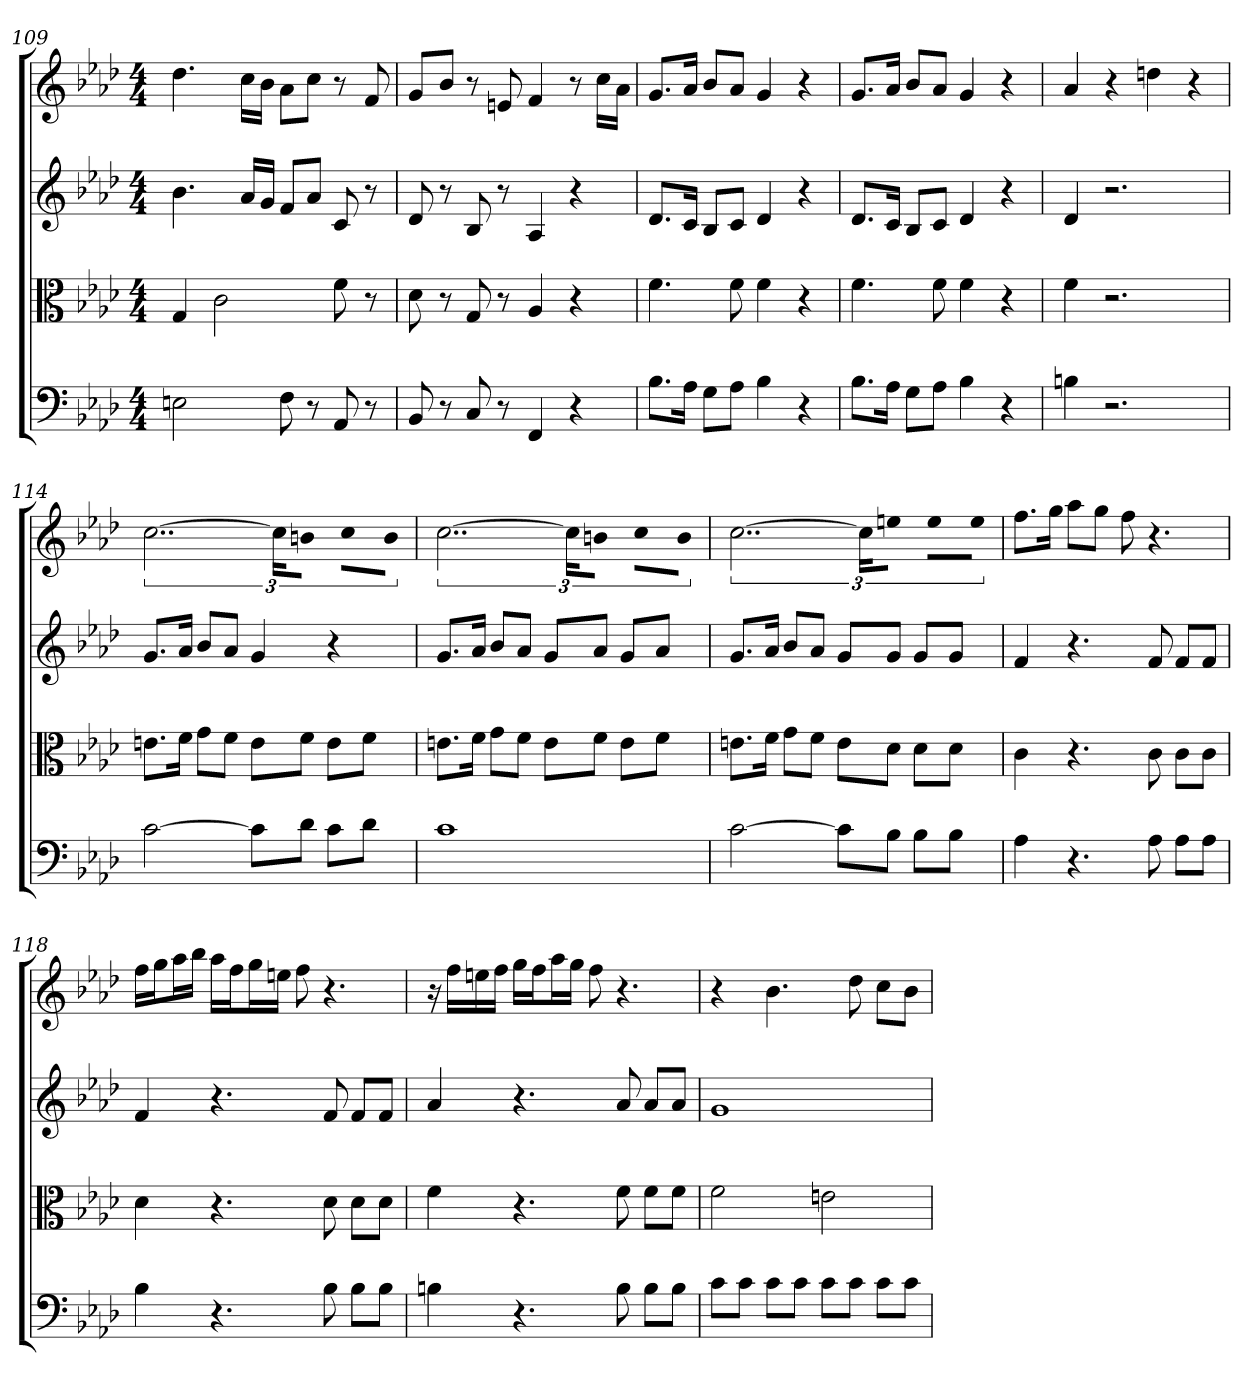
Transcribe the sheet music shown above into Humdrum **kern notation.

**kern	**kern	**kern	**kern
*part4	*part3	*part2	*part1
*staff4	*staff3	*staff2	*staff1
*clefF4	*clefC3	*clefG2	*clefG2
*k[b-e-a-d-]	*k[b-e-a-d-]	*k[b-e-a-d-]	*k[b-e-a-d-]
*f:	*f:	*f:	*f:
*M4/4	*M4/4	*M4/4	*M4/4
=109	=109	=109	=109
2En	4G	4.b-	4.dd-
.	2c	.	.
.	.	16a-/LL	16cc\LL
.	.	16g/JJ	16b-\JJ
8F	.	8f/L	8a-\L
8r	.	8a-/J	8cc\J
8AA-	8f	8c	8r
8r	8r	8r	8f
=110	=110	=110	=110
8BB-	8d-	8d-	8g/L
8r	8r	8r	8b-/J
8C	8G	8B-	8r
8r	8r	8r	8en
4FF	4A-	4A-	4f
4r	4r	4r	8r
.	.	.	16cc\LL
.	.	.	16a-\JJ
=111	=111	=111	=111
8.B-\L	4.f	8.d-/L	8.g/L
16A-\Jk	.	16c/Jk	16a-/Jk
8G\L	.	8B-/L	8b-/L
8A-\J	8f	8c/J	8a-/J
4B-	4f	4d-	4g
4r	4r	4r	4r
=112	=112	=112	=112
8.B-\L	4.f	8.d-/L	8.g/L
16A-\Jk	.	16c/Jk	16a-/Jk
8G\L	.	8B-/L	8b-/L
8A-\J	8f	8c/J	8a-/J
4B-	4f	4d-	4g
4r	4r	4r	4r
=113	=113	=113	=113
4Bn	4f	4d-	4a-
2.r	2.r	2.r	4r
.	.	.	4ddn
.	.	.	4r
=114	=114	=114	=114
[2c	8.en\L	8.g/L	[3..cc
.	16f\Jk	16a-/Jk	.
.	8g\L	8b-/L	.
.	8f\J	8a-/J	.
8c\L]	8e\L	4g	.
.	.	.	24cc\KL]
8d-\J	8f\J	.	8bn\J
8c\L	8e\L	4r	8cc\L
8d-\J	8f\J	.	8b\J
=115	=115	=115	=115
1c	8.en\L	8.g/L	[3..cc
.	16f\Jk	16a-/Jk	.
.	8g\L	8b-/L	.
.	8f\J	8a-/J	.
.	8e\L	8g/L	.
.	.	.	24cc\KL]
.	8f\J	8a-/J	8bn\J
.	8e\L	8g/L	8cc\L
.	8f\J	8a-/J	8b\J
=116	=116	=116	=116
[2c	8.en\L	8.g/L	[3..cc
.	16f\Jk	16a-/Jk	.
.	8g\L	8b-/L	.
.	8f\J	8a-/J	.
8c\L]	8e\L	8g/L	.
.	.	.	24cc\KL]
8B-\J	8d-\J	8g/J	8een\J
8B-\L	8d-\L	8g/L	8ee\L
8B-\J	8d-\J	8g/J	8ee\J
=117	=117	=117	=117
4A-	4c	4f	8.ff\L
.	.	.	16gg\Jk
4.r	4.r	4.r	8aa-\L
.	.	.	8gg\J
.	.	.	8ff
8A-	8c	8f	4.r
8A-\L	8c\L	8f/L	.
8A-\J	8c\J	8f/J	.
=118	=118	=118	=118
4B-	4d-	4f	16ff\LL
.	.	.	16gg\J
.	.	.	16aa-\L
.	.	.	16bb-\JJ
4.r	4.r	4.r	16aa-\LL
.	.	.	16ff\J
.	.	.	16gg\L
.	.	.	16een\JJ
.	.	.	8ff
8B-	8d-	8f	4.r
8B-\L	8d-\L	8f/L	.
8B-\J	8d-\J	8f/J	.
=119	=119	=119	=119
4Bn	4f	4a-	16r
.	.	.	16ff\LL
.	.	.	16een\
.	.	.	16ff\JJ
4.r	4.r	4.r	16gg\LL
.	.	.	16ff\J
.	.	.	16aa-\L
.	.	.	16gg\JJ
.	.	.	8ff
8B	8f	8a-	4.r
8B\L	8f\L	8a-/L	.
8B\J	8f\J	8a-/J	.
=120	=120	=120	=120
8c\L	2f	1g	4r
8c\J	.	.	.
8c\L	.	.	4.b-
8c\J	.	.	.
8c\L	2en	.	.
8c\J	.	.	8dd-
8c\L	.	.	8cc\L
8c\J	.	.	8b-\J
=	=	=	=
*-	*-	*-	*-
